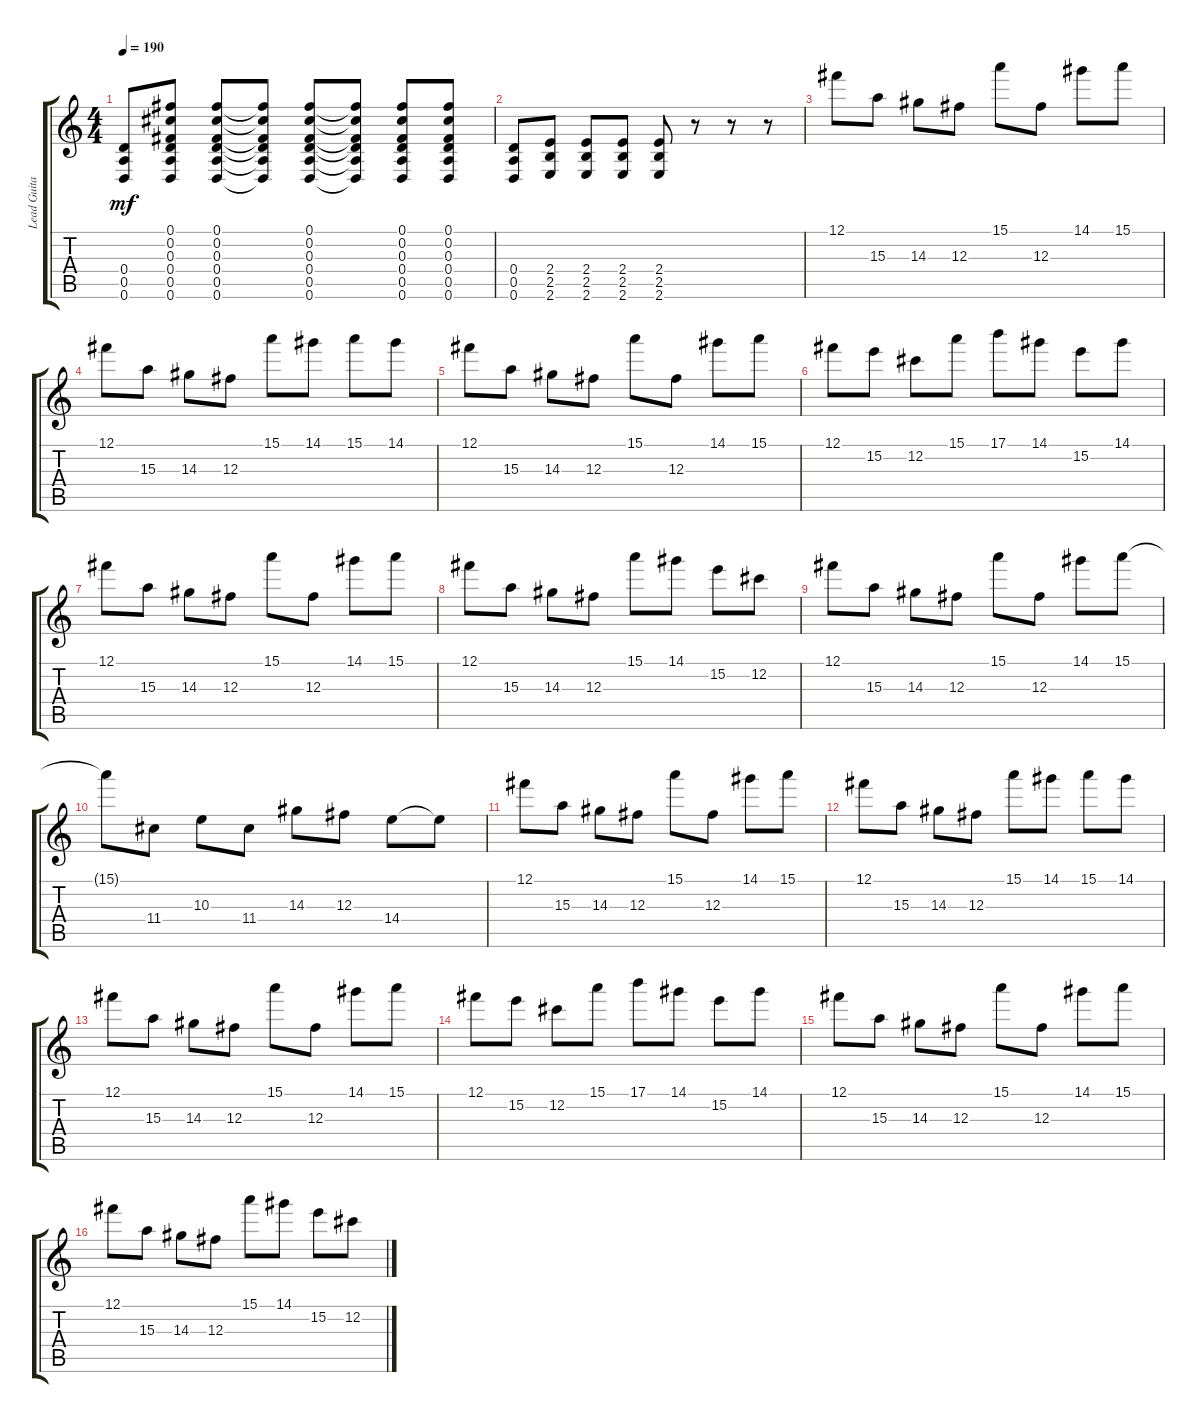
\track ("Lead Guitar" "Lead Guita") {instrument distortionguitar}
\staff {score tabs}
\tuning (Gb4 Db4 Gb3 D3 A2 D2) {hide}
\ts (4 4)
\tempo 190
\clef g2
\ks c
(0.4{t} 0.5{t} 0.6{t}).8{dy mf} (0.1 0.2 0.3 0.4 0.5 0.6).8 (0.1 0.2 0.3 0.4 0.5 0.6).8 (0.1{t} 0.2{t} 0.3{t} 0.4{t} 0.5{t} 0.6{t}).8 (0.1 0.2 0.3 0.4 0.5 0.6).8 (0.1{t} 0.2{t} 0.3{t} 0.4{t} 0.5{t} 0.6{t}).8 (0.1 0.2 0.3 0.4 0.5 0.6).8 (0.1 0.2 0.3 0.4 0.5 0.6).8 |
(0.4 0.5 0.6).8 (2.4 2.5 2.6).8 (2.4 2.5 2.6).8 (2.4 2.5 2.6).8 (2.4 2.5 2.6).8 r.8 r.8 r.8 |
12.1.8 15.3.8 14.3.8 12.3.8 15.1.8 12.3.8 14.1.8 15.1.8 |
12.1.8 15.3.8 14.3.8 12.3.8 15.1.8 14.1.8 15.1.8 14.1.8 |
12.1.8 15.3.8 14.3.8 12.3.8 15.1.8 12.3.8 14.1.8 15.1.8 |
12.1.8 15.2.8 12.2.8 15.1.8 17.1.8 14.1.8 15.2.8 14.1.8 |
12.1.8 15.3.8 14.3.8 12.3.8 15.1.8 12.3.8 14.1.8 15.1.8 |
12.1.8 15.3.8 14.3.8 12.3.8 15.1.8 14.1.8 15.2.8 12.2.8 |
12.1.8 15.3.8 14.3.8 12.3.8 15.1.8 12.3.8 14.1.8 15.1.8 |
15.1{t}.8 11.4.8 10.3.8 11.4.8 14.3.8 12.3.8 14.4.8 14.4{t}.8 |
12.1.8 15.3.8 14.3.8 12.3.8 15.1.8 12.3.8 14.1.8 15.1.8 |
12.1.8 15.3.8 14.3.8 12.3.8 15.1.8 14.1.8 15.1.8 14.1.8 |
12.1.8 15.3.8 14.3.8 12.3.8 15.1.8 12.3.8 14.1.8 15.1.8 |
12.1.8 15.2.8 12.2.8 15.1.8 17.1.8 14.1.8 15.2.8 14.1.8 |
12.1.8 15.3.8 14.3.8 12.3.8 15.1.8 12.3.8 14.1.8 15.1.8 |
12.1.8 15.3.8 14.3.8 12.3.8 15.1.8 14.1.8 15.2.8 12.2.8
